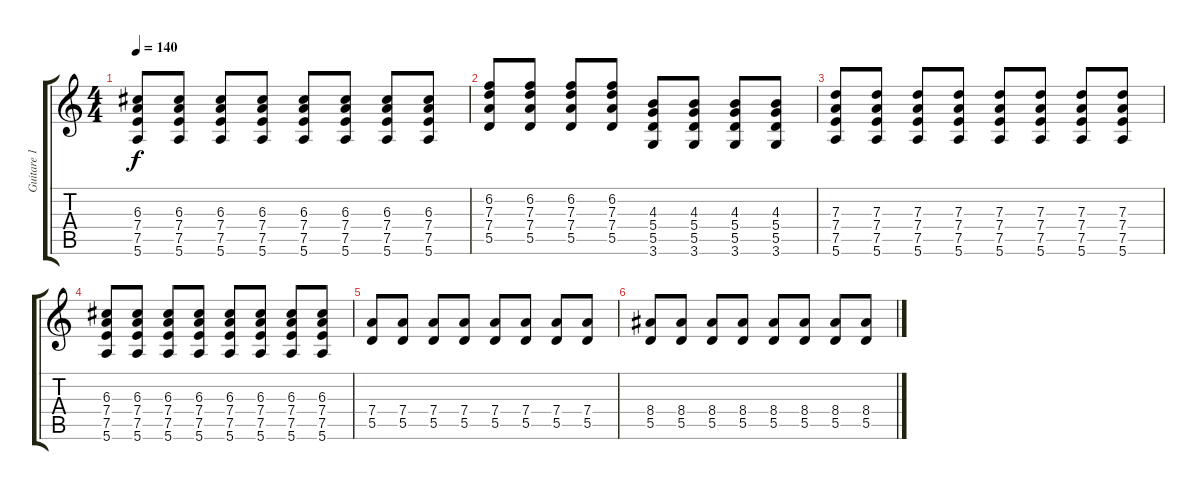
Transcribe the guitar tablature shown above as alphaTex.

\track ("Guitare 1 (Emmanuel)" "Guitare 1 ") {instrument distortionguitar}
\staff {score tabs}
\tuning (E4 B3 G3 D3 A2 E2) {hide}
\ts (4 4)
\tempo 140
\clef g2
\ks c
(6.3 7.4 7.5 5.6).8{dy f} (6.3 7.4 7.5 5.6).8 (6.3 7.4 7.5 5.6).8 (6.3 7.4 7.5 5.6).8 (6.3 7.4 7.5 5.6).8 (6.3 7.4 7.5 5.6).8 (6.3 7.4 7.5 5.6).8 (6.3 7.4 7.5 5.6).8 |
(6.2 7.3 7.4 5.5).8 (6.2 7.3 7.4 5.5).8 (6.2 7.3 7.4 5.5).8 (6.2 7.3 7.4 5.5).8 (4.3 5.4 5.5 3.6).8 (4.3 5.4 5.5 3.6).8 (4.3 5.4 5.5 3.6).8 (4.3 5.4 5.5 3.6).8 |
(7.3 7.4 7.5 5.6).8 (7.3 7.4 7.5 5.6).8 (7.3 7.4 7.5 5.6).8 (7.3 7.4 7.5 5.6).8 (7.3 7.4 7.5 5.6).8 (7.3 7.4 7.5 5.6).8 (7.3 7.4 7.5 5.6).8 (7.3 7.4 7.5 5.6).8 |
(6.3 7.4 7.5 5.6).8 (6.3 7.4 7.5 5.6).8 (6.3 7.4 7.5 5.6).8 (6.3 7.4 7.5 5.6).8 (6.3 7.4 7.5 5.6).8 (6.3 7.4 7.5 5.6).8 (6.3 7.4 7.5 5.6).8 (6.3 7.4 7.5 5.6).8 |
(7.4 5.5).8 (7.4 5.5).8 (7.4 5.5).8 (7.4 5.5).8 (7.4 5.5).8 (7.4 5.5).8 (7.4 5.5).8 (7.4 5.5).8 |
(8.4 5.5).8 (8.4 5.5).8 (8.4 5.5).8 (8.4 5.5).8 (8.4 5.5).8 (8.4 5.5).8 (8.4 5.5).8 (8.4 5.5).8
